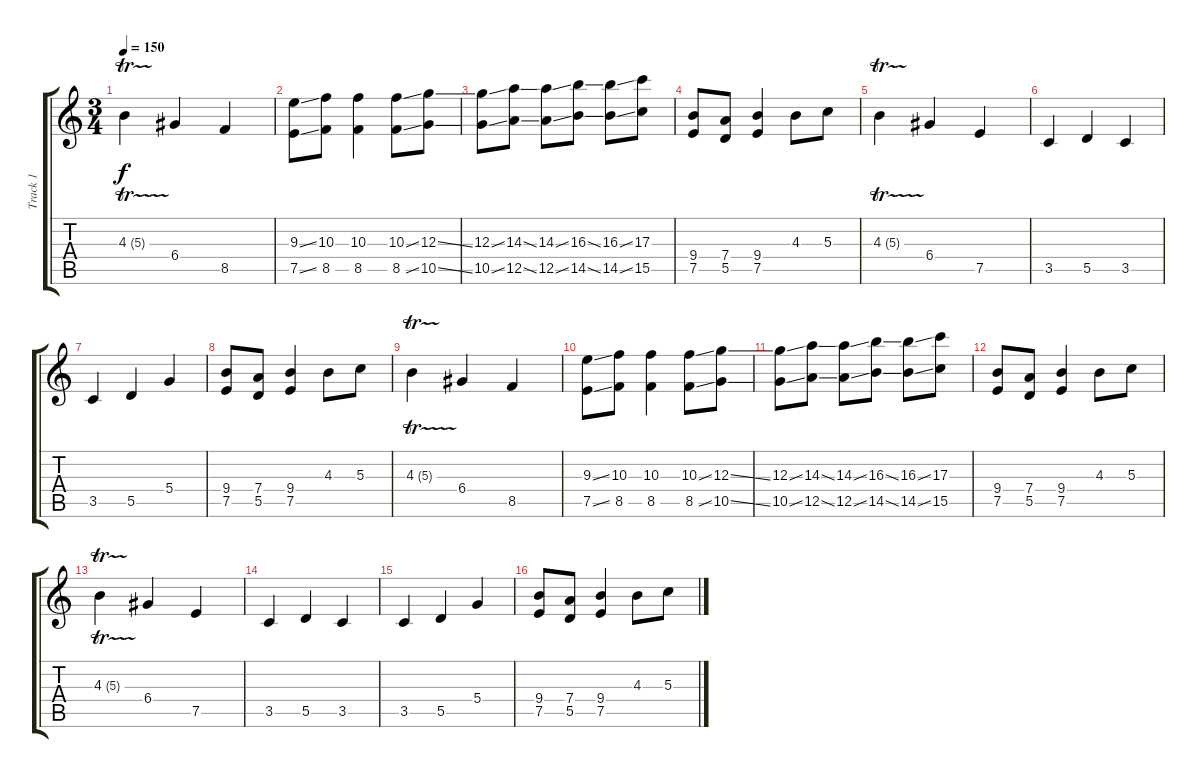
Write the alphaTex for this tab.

\track ("Track 1" "Track 1") {instrument distortionguitar}
\staff {score tabs}
\tuning (E4 B3 G3 D3 A2 E2) {hide}
\ts (3 4)
\tempo 150
\clef g2
\ks c
4.3{tr (5 16)}.4{dy f} 6.4.4 8.5.4 |
(9.3{ss} 7.5{ss}).8 (10.3 8.5).8 (10.3 8.5).4 (10.3{ss} 8.5{ss}).8 (12.3{ss} 10.5{ss}).8 |
(12.3{ss} 10.5{ss}).8 (14.3{ss} 12.5{ss}).8 (14.3{ss} 12.5{ss}).8 (16.3{ss} 14.5{ss}).8 (16.3{ss} 14.5{ss}).8 (17.3 15.5).8 |
(9.4 7.5).8 (7.4 5.5).8 (9.4 7.5).4 4.3.8 5.3.8 |
4.3{tr (5 16)}.4 6.4.4 7.5.4 |
3.5.4 5.5.4 3.5.4 |
3.5.4 5.5.4 5.4.4 |
(9.4 7.5).8 (7.4 5.5).8 (9.4 7.5).4 4.3.8 5.3.8 |
4.3{tr (5 16)}.4 6.4.4 8.5.4 |
(9.3{ss} 7.5{ss}).8 (10.3 8.5).8 (10.3 8.5).4 (10.3{ss} 8.5{ss}).8 (12.3{ss} 10.5{ss}).8 |
(12.3{ss} 10.5{ss}).8 (14.3{ss} 12.5{ss}).8 (14.3{ss} 12.5{ss}).8 (16.3{ss} 14.5{ss}).8 (16.3{ss} 14.5{ss}).8 (17.3 15.5).8 |
(9.4 7.5).8 (7.4 5.5).8 (9.4 7.5).4 4.3.8 5.3.8 |
4.3{tr (5 16)}.4 6.4.4 7.5.4 |
3.5.4 5.5.4 3.5.4 |
3.5.4 5.5.4 5.4.4 |
(9.4 7.5).8 (7.4 5.5).8 (9.4 7.5).4 4.3.8 5.3.8
